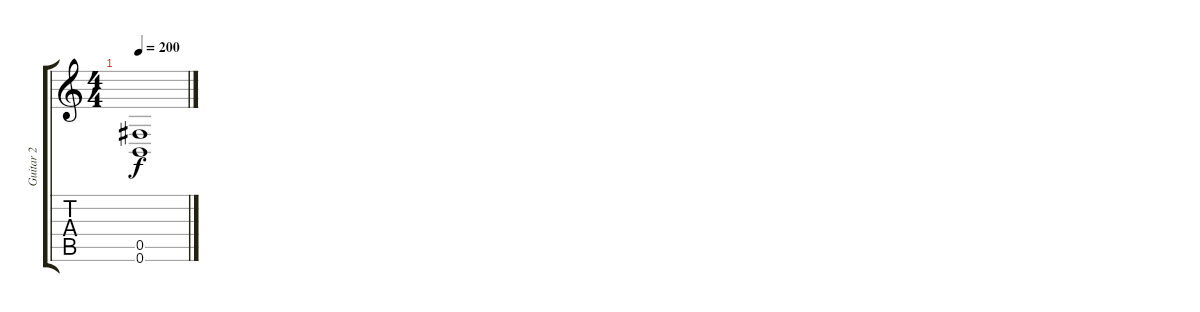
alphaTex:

\track ("Guitar 2" "Guitar 2") {instrument distortionguitar}
\staff {score tabs}
\tuning (Db4 Ab3 E3 B2 Gb2 B1) {hide}
\ts (4 4)
\tempo 200
\clef g2
\ks c
(0.5{t} 0.6{t}).1{dy f}
